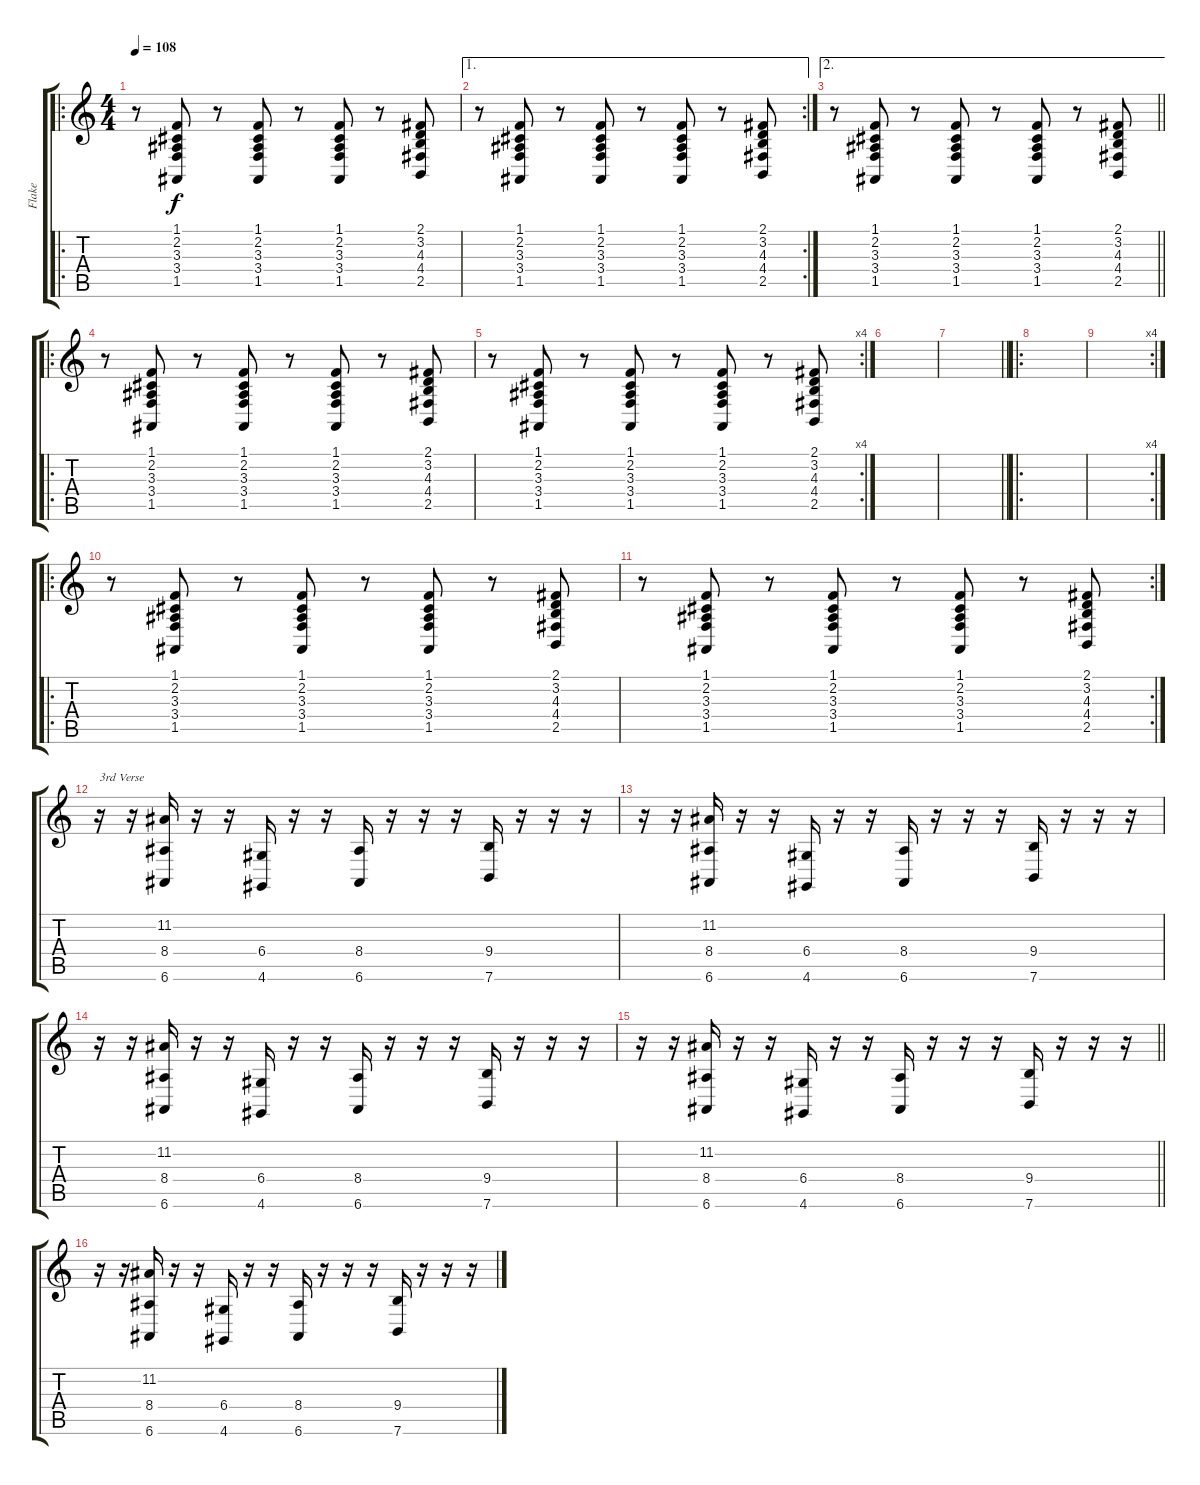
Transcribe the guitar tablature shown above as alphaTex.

\track ("Flake" "Flake") {instrument harpsichord}
\staff {score tabs}
\tuning (E4 B3 G3 D3 A2 E2) {hide}
\ro
\ts (4 4)
\tempo 108
\clef g2
\ks c
r.8{dy f} (1.1 2.2 3.3 3.4 1.5).8 r.8 (1.1 2.2 3.3 3.4 1.5).8 r.8 (1.1 2.2 3.3 3.4 1.5).8 r.8 (2.1 3.2 4.3 4.4 2.5).8 |
\ae 1
\rc 2
r.8 (1.1 2.2 3.3 3.4 1.5).8 r.8 (1.1 2.2 3.3 3.4 1.5).8 r.8 (1.1 2.2 3.3 3.4 1.5).8 r.8 (2.1 3.2 4.3 4.4 2.5).8 |
\ae 2
\barLineRight lightlight
r.8 (1.1 2.2 3.3 3.4 1.5).8 r.8 (1.1 2.2 3.3 3.4 1.5).8 r.8 (1.1 2.2 3.3 3.4 1.5).8 r.8 (2.1 3.2 4.3 4.4 2.5).8 |
\ro
r.8 (1.1 2.2 3.3 3.4 1.5).8 r.8 (1.1 2.2 3.3 3.4 1.5).8 r.8 (1.1 2.2 3.3 3.4 1.5).8 r.8 (2.1 3.2 4.3 4.4 2.5).8 |
\rc 4
r.8 (1.1 2.2 3.3 3.4 1.5).8 r.8 (1.1 2.2 3.3 3.4 1.5).8 r.8 (1.1 2.2 3.3 3.4 1.5).8 r.8 (2.1 3.2 4.3 4.4 2.5).8 |
|
\barLineRight lightlight
|
\ro
|
\rc 4
|
\ro
r.8 (1.1 2.2 3.3 3.4 1.5).8 r.8 (1.1 2.2 3.3 3.4 1.5).8 r.8 (1.1 2.2 3.3 3.4 1.5).8 r.8 (2.1 3.2 4.3 4.4 2.5).8 |
\rc 2
r.8 (1.1 2.2 3.3 3.4 1.5).8 r.8 (1.1 2.2 3.3 3.4 1.5).8 r.8 (1.1 2.2 3.3 3.4 1.5).8 r.8 (2.1 3.2 4.3 4.4 2.5).8 |
r.16{txt "3rd Verse"} r.16 (11.2 8.4 6.6).16 r.16 r.16 (6.4 4.6).16 r.16 r.16 (8.4 6.6).16 r.16 r.16 r.16 (9.4 7.6).16 r.16 r.16 r.16 |
r.16 r.16 (11.2 8.4 6.6).16 r.16 r.16 (6.4 4.6).16 r.16 r.16 (8.4 6.6).16 r.16 r.16 r.16 (9.4 7.6).16 r.16 r.16 r.16 |
r.16 r.16 (11.2 8.4 6.6).16 r.16 r.16 (6.4 4.6).16 r.16 r.16 (8.4 6.6).16 r.16 r.16 r.16 (9.4 7.6).16 r.16 r.16 r.16 |
\barLineRight lightlight
r.16 r.16 (11.2 8.4 6.6).16 r.16 r.16 (6.4 4.6).16 r.16 r.16 (8.4 6.6).16 r.16 r.16 r.16 (9.4 7.6).16 r.16 r.16 r.16 |
r.16 r.16 (11.2 8.4 6.6).16 r.16 r.16 (6.4 4.6).16 r.16 r.16 (8.4 6.6).16 r.16 r.16 r.16 (9.4 7.6).16 r.16 r.16 r.16
